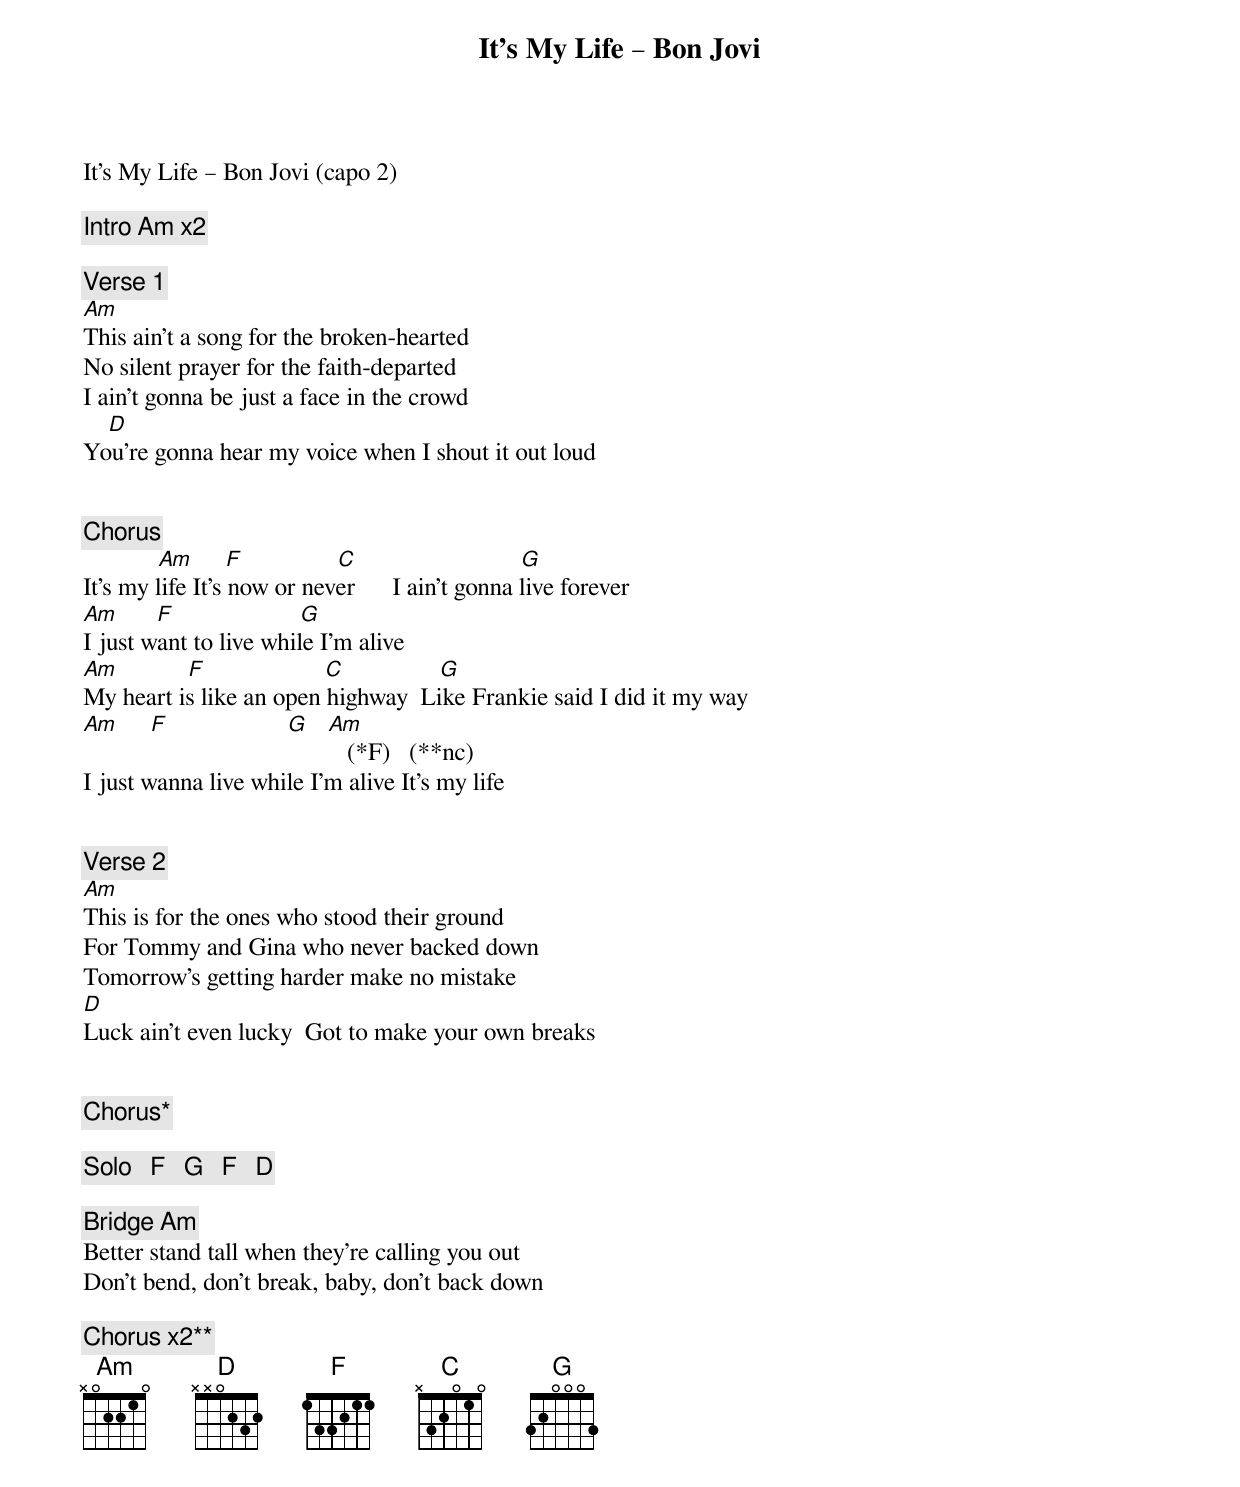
{title: It’s My Life – Bon Jovi}
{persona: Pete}
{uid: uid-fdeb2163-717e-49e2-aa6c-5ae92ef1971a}
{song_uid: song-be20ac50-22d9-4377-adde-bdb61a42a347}


It’s My Life – Bon Jovi (capo 2)

{comment: Intro Am x2}

{comment: Verse 1}
[Am]
This ain't a song for the broken-hearted
No silent prayer for the faith-departed
I ain't gonna be just a face in the crowd
    [D]
You're gonna hear my voice when I shout it out loud


{comment: Chorus}
            [Am]     [F]            		 [C]                          [G]
It's my life It's now or never     	I ain't gonna live forever
[Am] 		   [F]                    [G]
I just want to live while I'm alive
[Am]      		   [F]            	      [C] 		            [G]
My heart is like an open highway 	Like Frankie said I did it my way
[Am] 		  [F]             	     [G]			[Am]   (*F)   (**nc)
I just wanna live while I'm alive It's my life


{comment: Verse 2}
[Am]
This is for the ones who stood their ground
For Tommy and Gina who never backed down
Tomorrow's getting harder make no mistake
[D]
Luck ain't even lucky 	Got to make your own breaks


{comment: Chorus*}

{comment: Solo   F   G   F   D}

{comment: Bridge	Am}
Better stand tall when they're calling you out
Don't bend, don't break, baby, don't back down

{comment: Chorus x2**}
